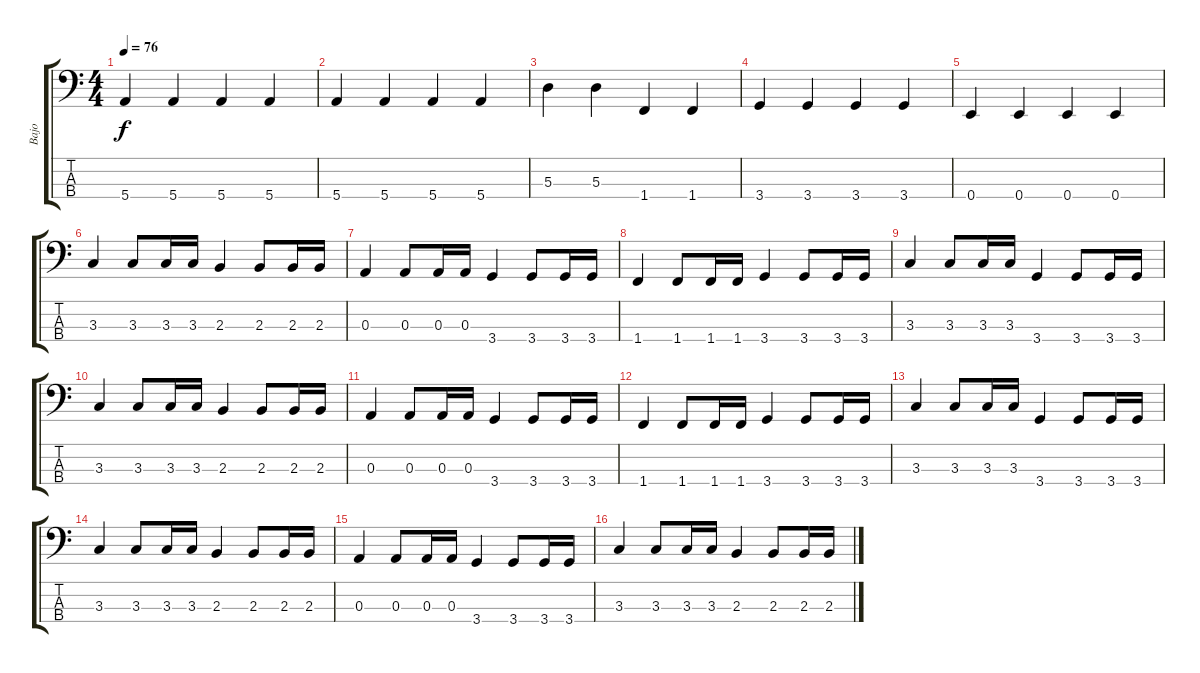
\track ("Bajo" "Bajo") {instrument electricbassfinger}
\staff {score tabs}
\tuning (G2 D2 A1 E1) {hide}
\ts (4 4)
\tempo 76
\clef f4
\ks c
5.4.4{dy f} 5.4.4 5.4.4 5.4.4 |
5.4.4 5.4.4 5.4.4 5.4.4 |
5.3.4 5.3.4 1.4.4 1.4.4 |
3.4.4 3.4.4 3.4.4 3.4.4 |
0.4.4 0.4.4 0.4.4 0.4.4 |
3.3.4 3.3.8 3.3.16 3.3.16 2.3.4 2.3.8 2.3.16 2.3.16 |
0.3.4 0.3.8 0.3.16 0.3.16 3.4.4 3.4.8 3.4.16 3.4.16 |
1.4.4 1.4.8 1.4.16 1.4.16 3.4.4 3.4.8 3.4.16 3.4.16 |
3.3.4 3.3.8 3.3.16 3.3.16 3.4.4 3.4.8 3.4.16 3.4.16 |
3.3.4 3.3.8 3.3.16 3.3.16 2.3.4 2.3.8 2.3.16 2.3.16 |
0.3.4 0.3.8 0.3.16 0.3.16 3.4.4 3.4.8 3.4.16 3.4.16 |
1.4.4 1.4.8 1.4.16 1.4.16 3.4.4 3.4.8 3.4.16 3.4.16 |
3.3.4 3.3.8 3.3.16 3.3.16 3.4.4 3.4.8 3.4.16 3.4.16 |
3.3.4 3.3.8 3.3.16 3.3.16 2.3.4 2.3.8 2.3.16 2.3.16 |
0.3.4 0.3.8 0.3.16 0.3.16 3.4.4 3.4.8 3.4.16 3.4.16 |
3.3.4 3.3.8 3.3.16 3.3.16 2.3.4 2.3.8 2.3.16 2.3.16
